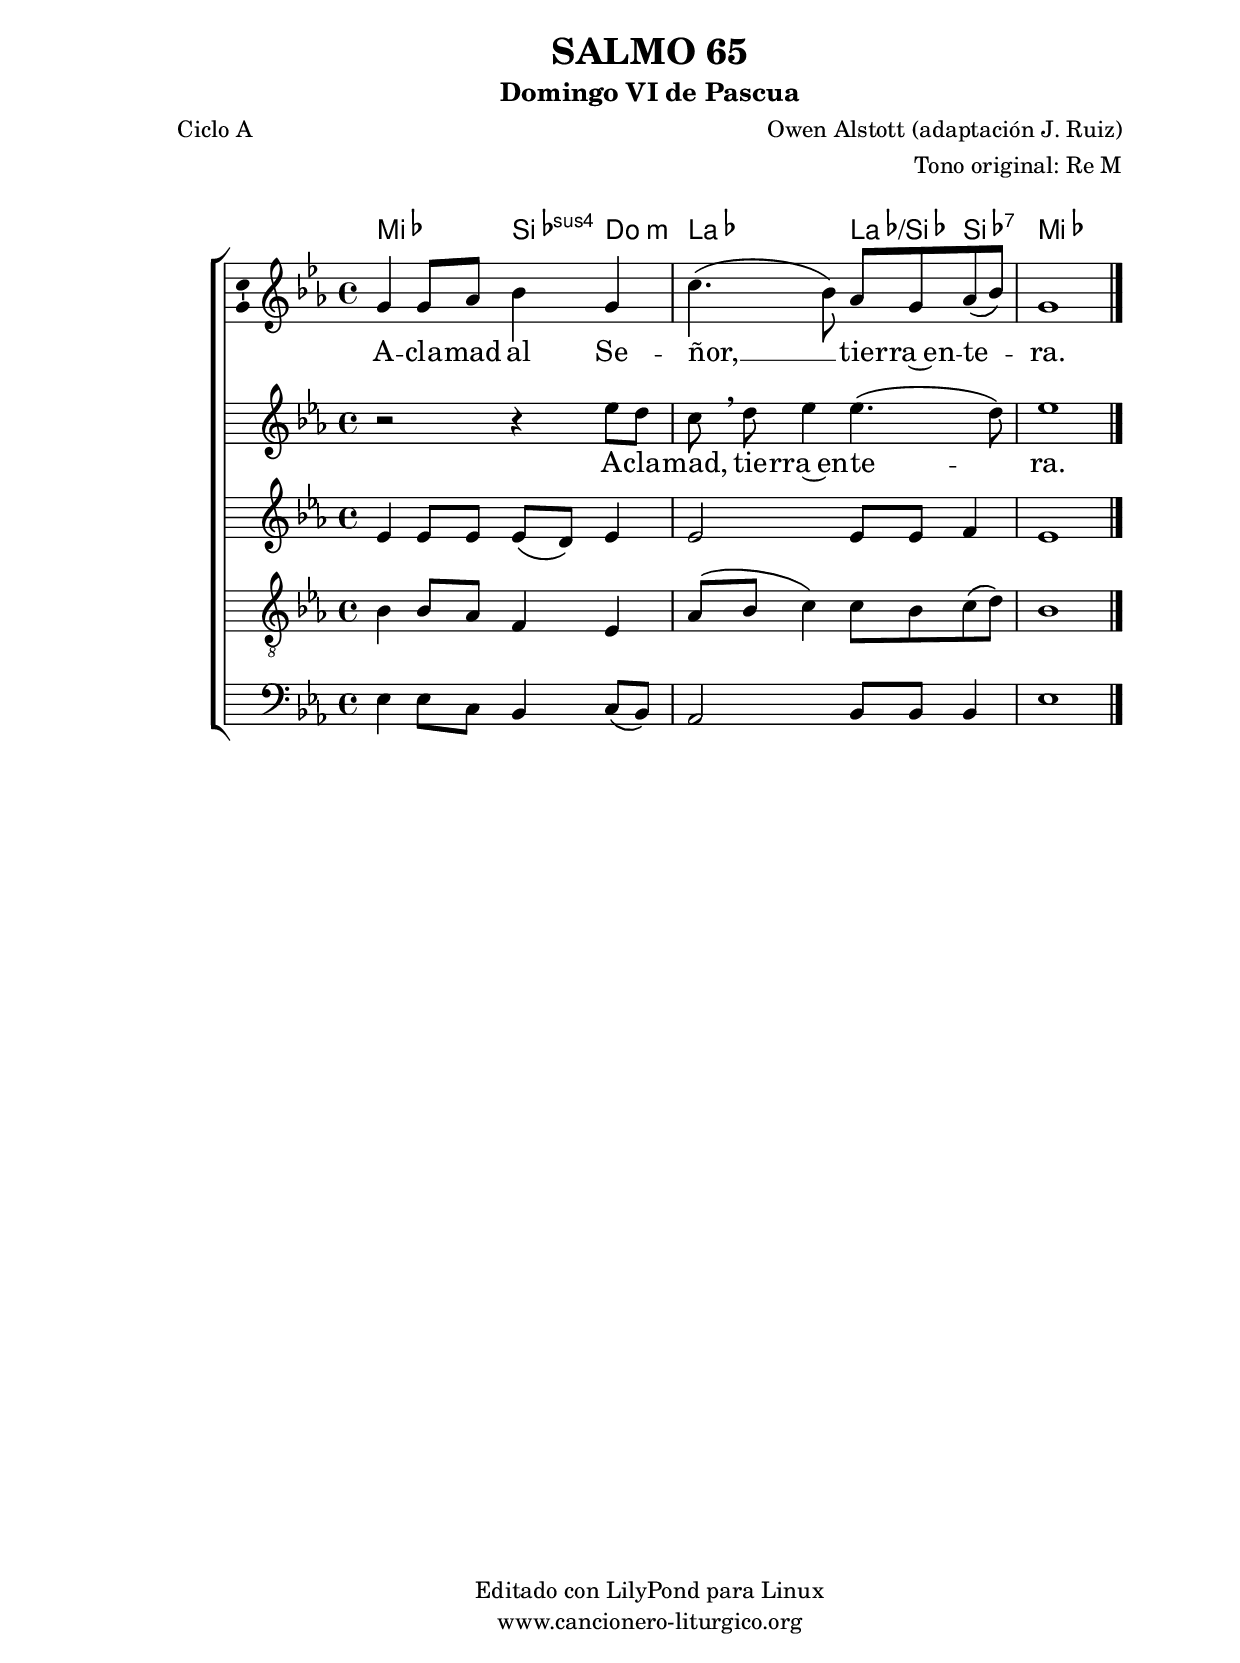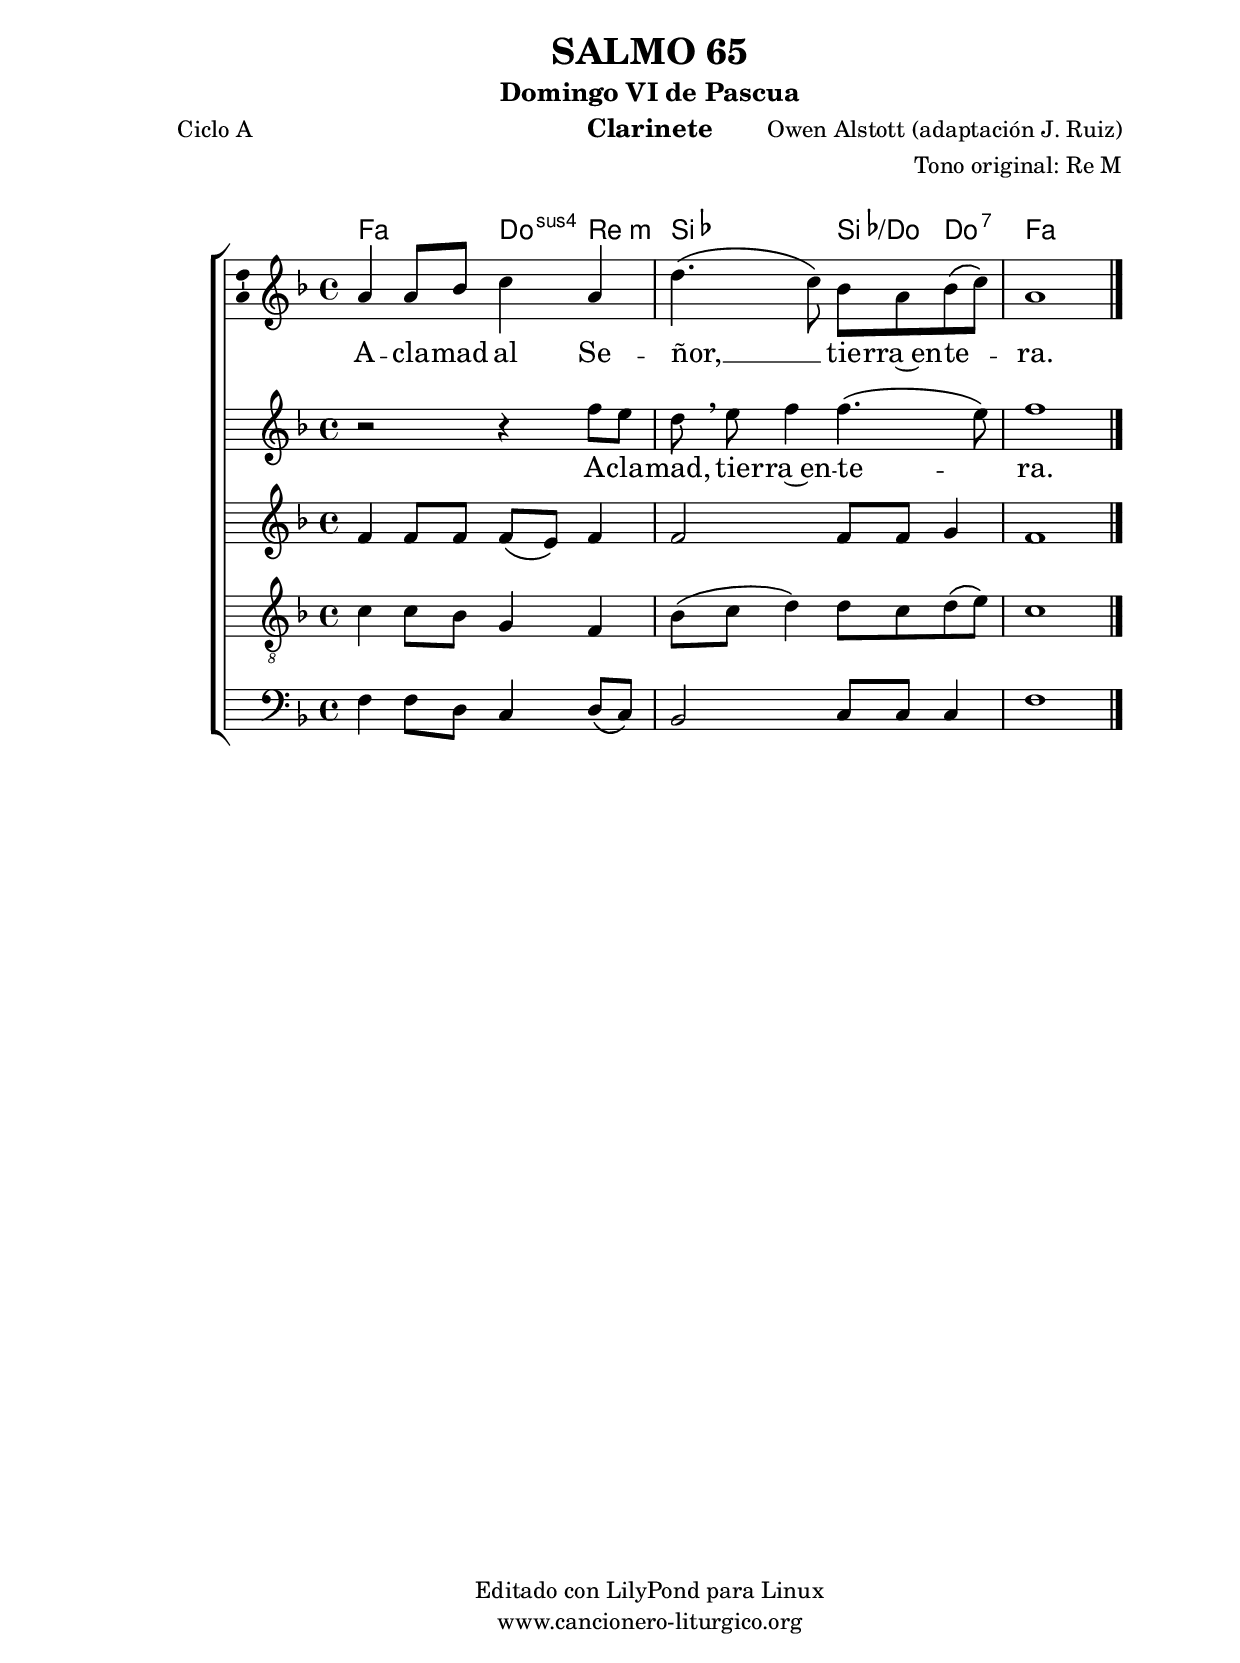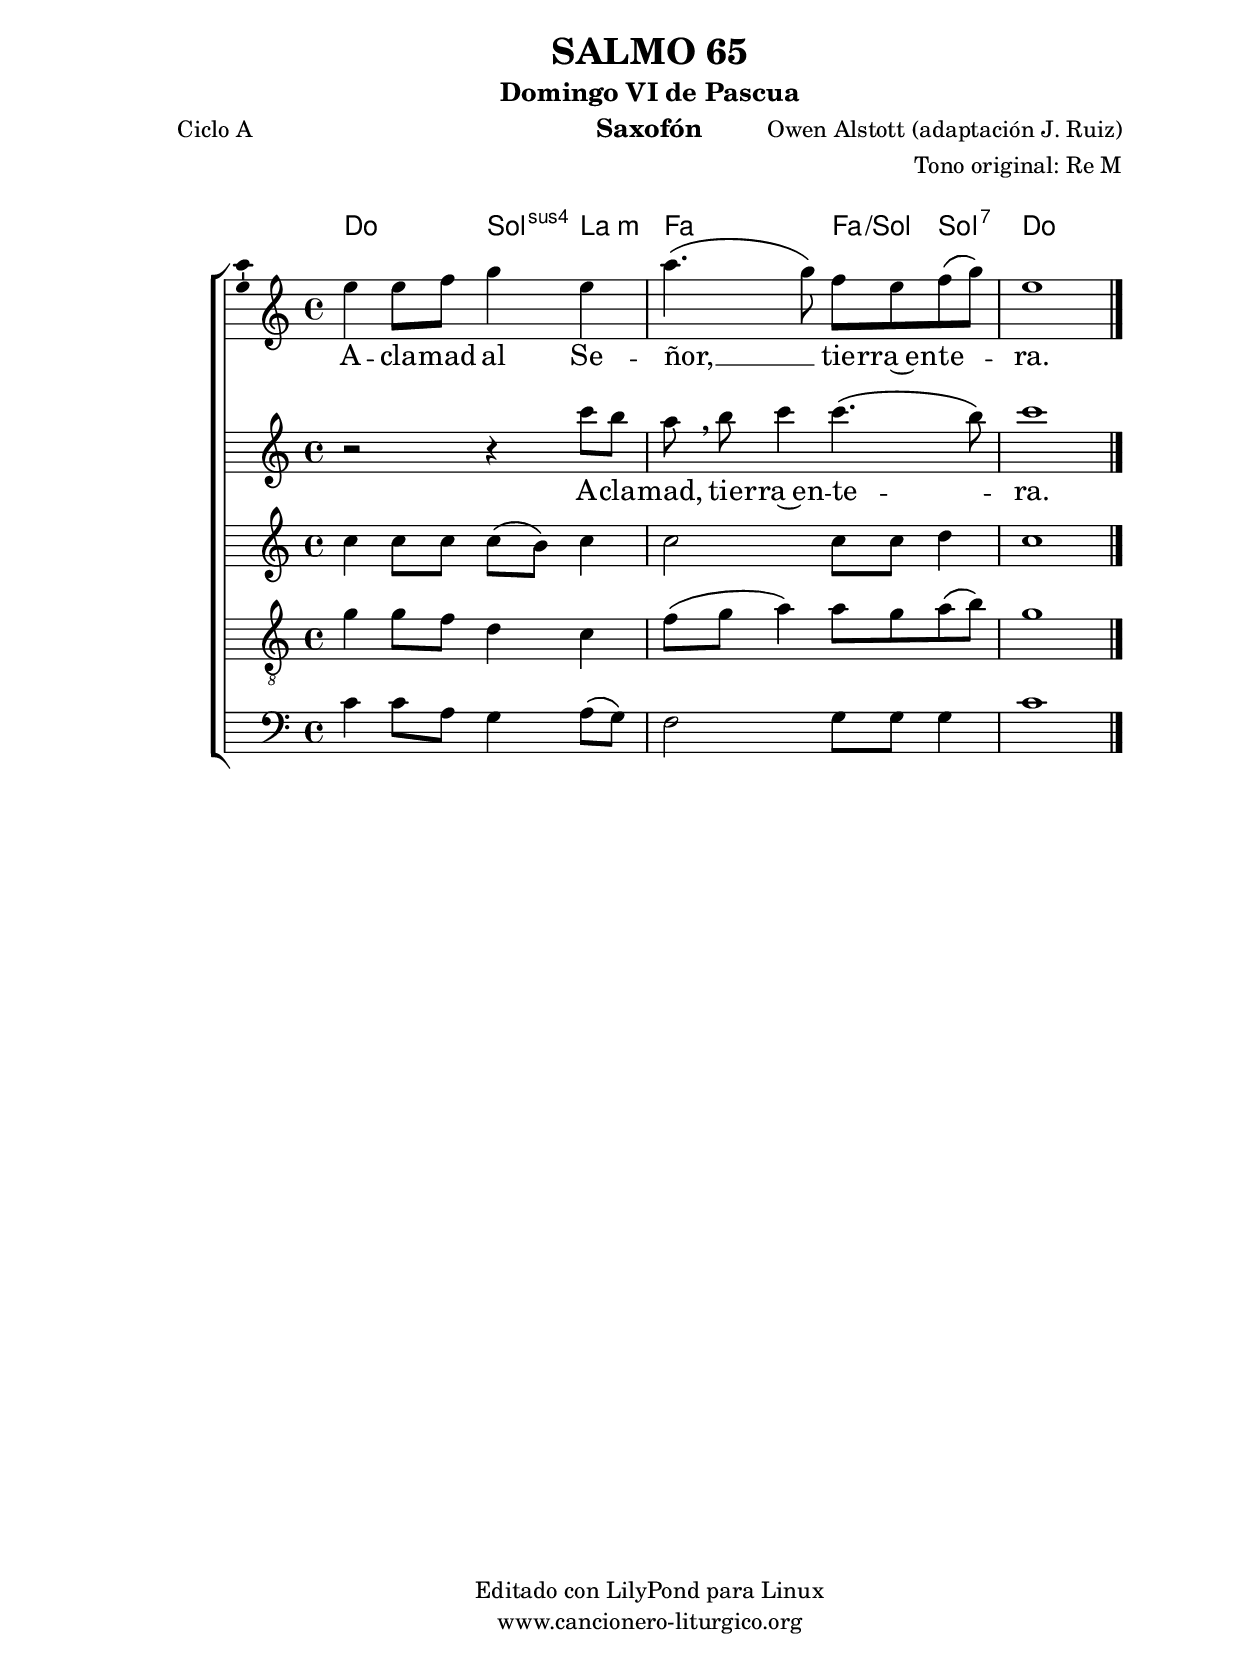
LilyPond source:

%
%para convertir .midi en .wav:
%timidity filename.midi -Ow -o finename.wav
%
%
%Para convertir de .wav a .mp3:
%lame -h -m j filename.wav
%
%
%para escuchar el midi:
%timidity nombrefichero.midi
%


%versión de lilypond para la que se ha escrito esta partitura:
\version "2.16.0"

	%Tamaño papel
	#(set-default-paper-size "a4")
	%Tamaño partitura
	#(set-global-staff-size 20)
	%No responde al pulsar sobre una nota
	#(ly:set-option 'point-and-click #f)

%parámetros del encabezamiento:
\header {
	title = "SALMO 65"
	subtitle = "Domingo VI de Pascua"
	composer = "Owen Alstott (adaptación J. Ruiz)"
	poet = "Ciclo A"
	meter = ""
	arranger = "Tono original: Re M"
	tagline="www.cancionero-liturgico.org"
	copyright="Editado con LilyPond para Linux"
	tiempo = "Pascua"
	usos = "Salmo"
	letra = "Aclamad al Señor, tierra entera."
	}

%parámetros asociados al papel:
\paper  {
	oddHeaderMarkup = \markup {\fill-line { \on-the-fly #not-first-page \fromproperty #'header:title \on-the-fly #not-first-page \fromproperty #'header:composer }}
	evenHeaderMarkup = \markup {\fill-line { \fromproperty #'header:composer \fromproperty #'header:title }}
	#(set-paper-size "a4")
	print-page-number = ##f
	first-page-number = 1
	print-first-page-number = ##f
%	head-separation = 3.0 \cm
	top-margin = 2.0 \cm
	bottom-margin = 0.5\cm
%%%	bottom-margin = -1.0\cm
	left-margin = 3.0 \cm
	line-width = 16.0 \cm 
	indent = 8\mm
	interscoreline = 2.\mm
	between-system-space = 15\mm
%	para que las partituras no llenen la hoja:
	ragged-bottom = ##t
%	idem para la última hoja:
	ragged-last-bottom = ##f
%	para que las partituras llenen el ancho del papel:
	ragged-last = ##f
	after-title-space = 2.5 \cm
%page-count=1
%system-count=8

	%Flexible Vertical Spacing
%	markup-markup-spacing =
%	#'((basic-distance . 15) (minimum-distance . 15) (padding . 3))
	markup-system-spacing =
	#'((basic-distance . 15) (minimum-distance . 15) (padding . 3))
	system-system-spacing =
	#'((basic-distance . 15) (minimum-distance . 15) (padding . 3))
	score-system-spacing =
	#'((basic-distance . 15) (minimum-distance . 15) (padding . 5))
%	top-system-spacing = % header
%	#'((basic-distance . 8) (minimum-distance . 0) (padding . 3))
%	top-markup-spacing =
%	#'((basic-distance . 20) (minimum-distance . 20) (padding . 3))
	last-bottom-spacing = % footer
	#'((basic-distance . 5) (minimum-distance . 5) (padding . 3))
%	score-markup-spacing =
%	#'((basic-distance . 16) (minimum-distance . 13) (padding . 3))

	}


%parámetros que afectan a toda la partitura:
global =  {
	%clave de sol (G):
	\clef G
	%armadura:
	\transpose d ees
	\key d \major
	\tempo 4=90
	\set Score.tempoHideNote = ##t
	}


acordes = {
	\italianChords
	\chordmode {
	\transpose d ees
{
d2 a4:sus4 b:m g2 g4/a a:7 d1
	}
	}
}


melodia = 
	\transpose d ees
{
	\relative c'{
	\time 4/4

fis4 fis8 g a4 fis
b4. \(a8\) g fis g \(a\)
fis1

	\bar "|."
	}
	}


melodiadisc = 
	\transpose d ees
{
	\relative c''{
	\time 4/4

r2 r4 d8 cis
b8 \noBeam \breathe cis d4 d4. \(cis8\)
d1

	\bar "|."
	}
	}

melodiados = 
	\transpose d ees
{
	\relative c'{
	\time 4/4

d4 d8 d d \(cis\) d4
d2 d8 d e4
d1

	\bar "|."
	}
	}


melodiatres = 
	\transpose d ees
{
	\relative c'{

%clave de fa (F):
%\clef F
\clef "G_8"

	\time 4/4

a4 a8 g e4 d
g8 \(a b4\) b8 a b \(cis\)
a1

	\bar "|."
	}
	}

melodiacuatro = 
	\transpose d ees
{
	\relative c{

%clave de fa (F):
\clef F

	\time 4/4

d4 d8 b a4 b8 \(a\)
g2 a8 a a4
d1

	\bar "|."
	}
	}


texto = \lyricmode {
A -- cla -- mad al Se -- ñor, __ _ tie -- rra~en -- te -- _ ra.
	}

textodisc = \lyricmode {
A -- cla -- mad, tie -- rra~en -- te -- _ ra.
	}



acordesStaff = \context ChordNames = acordesStaff <<
	\set chordChanges = ##t
	\acordes
	>>


vozStaff = \context Voice = vozStaff
\with {\consists "Ambitus_engraver"}
<<
%	\set Staff.instrumentName = ""
%	\set Staff.shortInstrumentName = ""
%	\set Staff.midiInstrument = #"clarinet"
%	\set Staff.midiInstrument = #"cello"
%	\set Staff.midiInstrument = #"flute"
	\set Staff.midiInstrument = #"electric guitar (jazz)"
%	\set Staff.midiInstrument = #"english horn"
%	\set Staff.midiInstrument = #"violin"
%	\set Staff.midiInstrument = #"glockenspiel"
	\set Staff.midiMinimumVolume = #0.7
	\set Staff.midiMaximumVolume = #0.9
	\global
	\melodia
	>>

vozdiscStaff = \context Voice = vozdiscStaff
<<
%	\set Staff.instrumentName = "Saxofón"
%	\set Staff.shortInstrumentName = "S"
	\override Staff.StaffSymbol #'staff-space = #(magstep -0.35)
	\set Staff.midiInstrument = #"violin"
	\set Staff.midiMinimumVolume = #0.4
	\set Staff.midiMaximumVolume = #0.5
%Cambio tono para saxofón (DESDE tono de clarinete)
%El segundo comando escribe la partitura en el tono del saxofón
%El primer comando hace que el fichero midi, a pesar de lo anterior, suene en el mismo tono que el resto de la partitura
%%%%%\transposition f'
%%%%%\transpose d a,
{
	\global
	\melodiadisc
}
	>>

vozdosStaff = \context Voice = vozdosStaff
<<
%	\set Staff.instrumentName = "Clarinete 1"
%	\set Staff.shortInstrumentName = "C1"
	\override Staff.StaffSymbol #'staff-space = #(magstep -0.35)
	\set Staff.midiInstrument = #"english horn"
	\set Staff.midiMinimumVolume = #0.4
	\set Staff.midiMaximumVolume = #0.5
	\global
	\melodiados
	>>

voztresStaff = \context Voice = voztresStaff
<<
%	\set Staff.instrumentName = "Clarinete 2"
%	\set Staff.shortInstrumentName = "C2"
	\override Staff.StaffSymbol #'staff-space = #(magstep -0.35)
	\set Staff.midiInstrument = #"violin"
	\set Staff.midiMinimumVolume = #0.4
	\set Staff.midiMaximumVolume = #0.5
	\global
	\melodiatres
	>>

vozcuatroStaff = \context Voice = vozcuatroStaff
<<
%	\set Staff.instrumentName = "Bajo"
%	\set Staff.shortInstrumentName = "B"
	\override Staff.StaffSymbol #'staff-space = #(magstep -0.35)
	\set Staff.midiInstrument = #"electric bass (finger)"
	\set Staff.midiMinimumVolume = #0.9
	\set Staff.midiMaximumVolume = #0.9
	\global
	\relative c' \melodiacuatro
	>>

textoStaff = \context Lyrics = textoStaff <<
	\lyricsto vozStaff \texto
	>>

textodiscStaff = \context Lyrics = textodiscStaff <<
	\lyricsto vozdiscStaff \textodisc
	>>


\book {
	\score {
		\context ChoirStaff {
%			\override StaffGroup.SystemStartBracket #'collapse-height = #1
%			\override Score.SystemStartBar #'collapse-height = #1
			<<
			\acordesStaff
			\vozStaff
			\textoStaff
			\vozdiscStaff
			\textodiscStaff
			\vozdosStaff
			\voztresStaff
			\vozcuatroStaff
			>>
			}
		\layout {
	    		\context {
				\Lyrics
				\override LyricText #'font-size = #2
				}
	   		 \context {
				\Score
				%fontSize = #3
				\override StaffSymbol #'staff-space = #(magstep +3)
				%\override Beam #'thickness = #0.55
				%\override SpacingSpanner #'spacing-increment = #1.0
				%\override Slur #'height-limit = #1.5
				}
			}
		}
	\score {
		\unfoldRepeats
		\context ChoirStaff {
			<<
			\acordesStaff
			\vozStaff
			\vozdiscStaff
			\vozdosStaff
			\voztresStaff
			\vozcuatroStaff
			>>
			}
		\midi {
	  		\context {
	  			\Score
				tempoWholesPerMinute = #(ly:make-moment 70 4)
				}
			}
		}
	}

%Partitura para clarinete
#(define output-suffix "C")
\book {
	\header{
		instrument = "Clarinete"
		}
	\score {
		\context ChoirStaff {
%			\override StaffGroup.SystemStartBracket #'collapse-height = #1
%			\override Score.SystemStartBar #'collapse-height = #1
\transpose c d
			<<
			\acordesStaff
			\vozStaff
			\textoStaff
			\vozdiscStaff
			\textodiscStaff
			\vozdosStaff
			\voztresStaff
			\vozcuatroStaff
			>>
			}
		\layout {
	    		\context {
				\Lyrics
				\override LyricText #'font-size = #2
				}
	   		 \context {
				\Score
				%fontSize = #3
				\override StaffSymbol #'staff-space = #(magstep +3)
				%\override Beam #'thickness = #0.55
				%\override SpacingSpanner #'spacing-increment = #1.0
				%\override Slur #'height-limit = #1.5
				}
			}
		}
	}

%Partitura para saxofón
#(define output-suffix "S")
\book {
	\header{
		instrument = "Saxofón"
		}
	\score {
		\context ChoirStaff {
%			\override StaffGroup.SystemStartBracket #'collapse-height = #1
%			\override Score.SystemStartBar #'collapse-height = #1
\transpose c a
			<<
			\acordesStaff
			\vozStaff
			\textoStaff
			\vozdiscStaff
			\textodiscStaff
			\vozdosStaff
			\voztresStaff
			\vozcuatroStaff
			>>
			}
		\layout {
	    		\context {
				\Lyrics
				\override LyricText #'font-size = #2
				}
	   		 \context {
				\Score
				%fontSize = #3
				\override StaffSymbol #'staff-space = #(magstep +3)
				%\override Beam #'thickness = #0.55
				%\override SpacingSpanner #'spacing-increment = #1.0
				%\override Slur #'height-limit = #1.5
				}
			}
		}
	}

